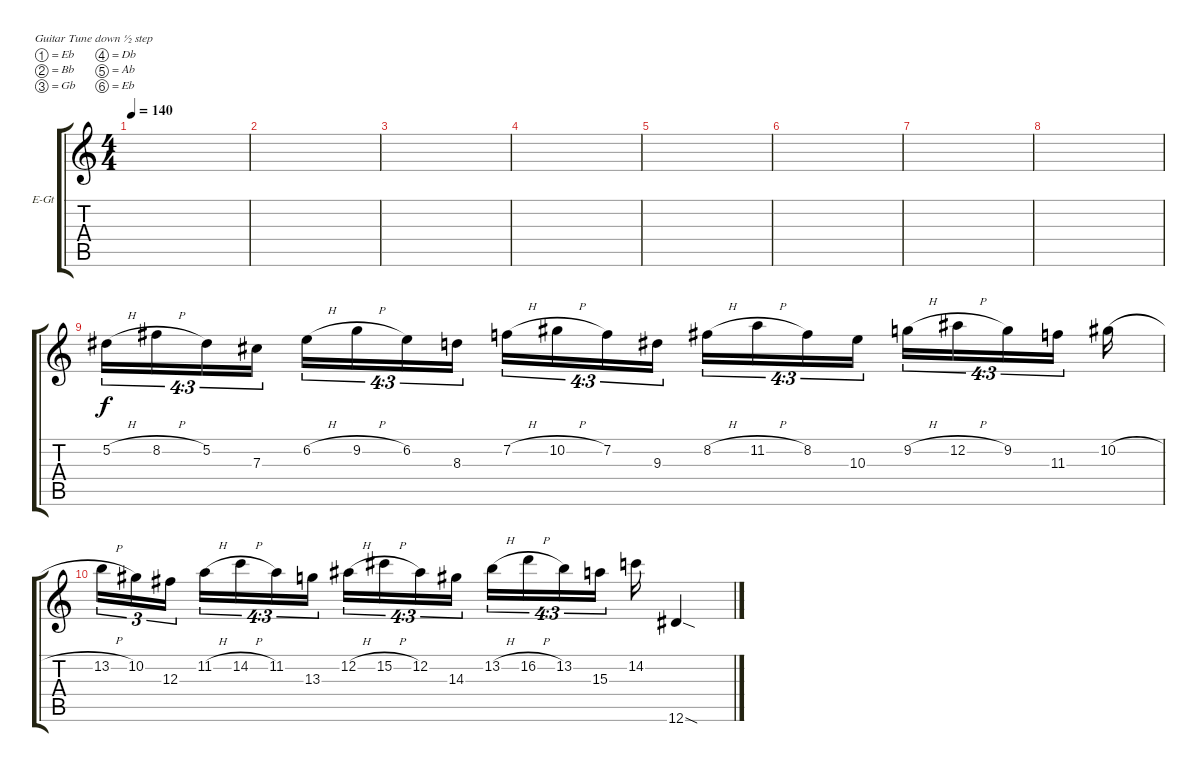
\defaultSystemsLayout 4
\bracketExtendMode groupsimilarinstruments
\firstSystemTrackNameOrientation horizontal
\otherSystemsTrackNameOrientation horizontal
\track ("Tracii" "E-Gt") {instrument distortionguitar}
\staff {score tabs}
\tuning (Eb4 Bb3 Gb3 Db3 Ab2 Eb2)
\ts (4 4)
\tempo 140
\clef g2
\ks c
|
|
|
|
|
|
|
|
5.2{h}.16{tu (4 3)} 8.2{h}.16{tu (4 3)} 5.2.16{tu (4 3)} 7.3.16{tu (4 3)} 6.2{h}.16{tu (4 3)} 9.2{h}.16{tu (4 3)} 6.2.16{tu (4 3)} 8.3.16{tu (4 3)} 7.2{h}.16{tu (4 3)} 10.2{h}.16{tu (4 3)} 7.2.16{tu (4 3)} 9.3.16{tu (4 3)} 8.2{h}.16{tu (4 3)} 11.2{h}.16{tu (4 3)} 8.2.16{tu (4 3)} 10.3.16{tu (4 3)} 9.2{h}.16{tu (4 3)} 12.2{h}.16{tu (4 3)} 9.2.16{tu (4 3)} 11.3.16{tu (4 3)} 10.2{h}.16 |
13.2{h}.16{tu (3 2)} 10.2.16{tu (3 2)} 12.3.16{tu (3 2)} 11.2{h}.16{tu (4 3)} 14.2{h}.16{tu (4 3)} 11.2.16{tu (4 3)} 13.3.16{tu (4 3)} 12.2{h}.16{tu (4 3)} 15.2{h}.16{tu (4 3)} 12.2.16{tu (4 3)} 14.3.16{tu (4 3)} 13.2{h}.16{tu (4 3)} 16.2{h}.16{tu (4 3)} 13.2.16{tu (4 3)} 15.3.16{tu (4 3)} 14.2.16 12.6{sod}.4
